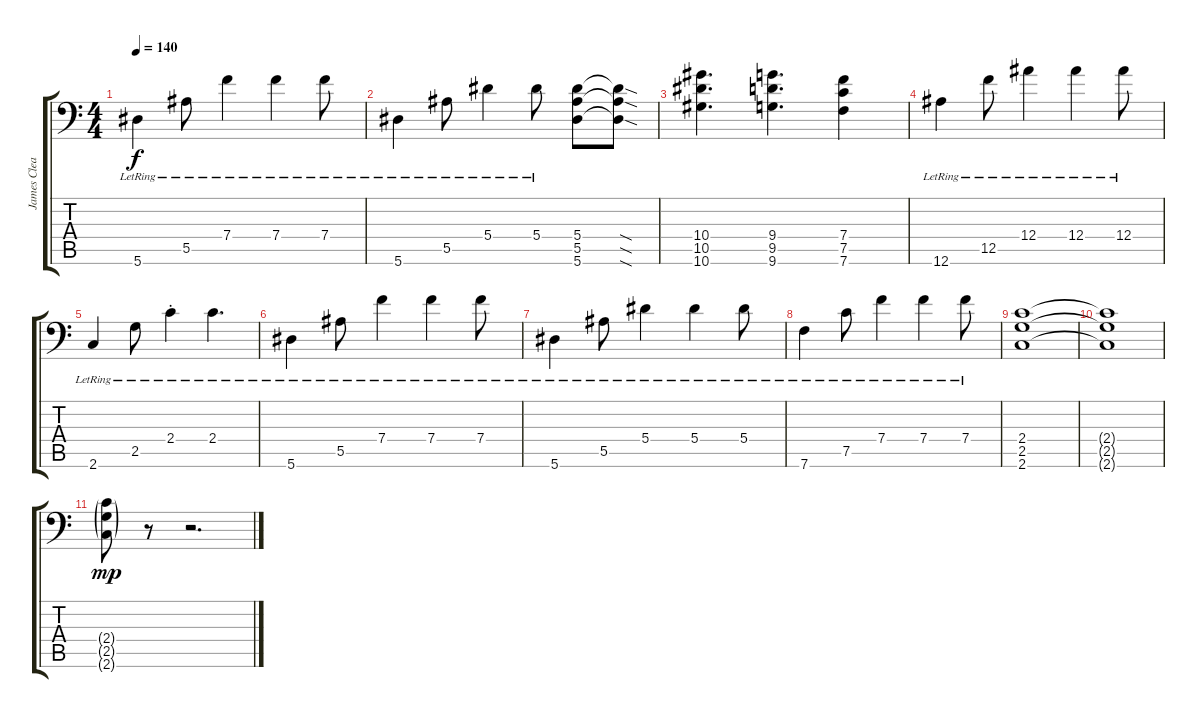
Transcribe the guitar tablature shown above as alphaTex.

\track ("James Clean" "James Clea") {instrument electricguitarclean}
\staff {score tabs}
\tuning (C4 G3 Eb3 Bb2 F2 Bb1) {hide}
\ts (4 4)
\tempo 140
\clef f4
\ks c
5.6{lr}.4{dy f} 5.5{lr}.8 7.4{lr}.4 7.4{lr}.4 7.4{lr}.8 |
5.6{lr}.4 5.5{lr}.8 5.4{lr}.4 5.4{lr}.8 (5.4 5.5 5.6).8 (5.4{sod t} 5.5{sod t} 5.6{sod t}).8 |
(10.4 10.5 10.6).4{d} (9.4 9.5 9.6).4{d} (7.4 7.5 7.6).4 |
12.6{lr}.4 12.5{lr}.8 12.4{lr}.4 12.4{lr}.4 12.4{lr}.8 |
2.6{lr}.4 2.5{lr}.8 2.4{st lr}.4 2.4{lr}.4{d} |
5.6{lr}.4 5.5{lr}.8 7.4{lr}.4 7.4{lr}.4 7.4{lr}.8 |
5.6{lr}.4 5.5{lr}.8 5.4{lr}.4 5.4{lr}.4 5.4{lr}.8 |
7.6{lr}.4 7.5{lr}.8 7.4{lr}.4 7.4{lr}.4 7.4{lr}.8 |
(2.4 2.5 2.6).1 |
(2.4{t} 2.5{t} 2.6{t}).1 |
(2.4{g} 2.5{g} 2.6{g}).8{dy mp} r.8 r.2{d}
